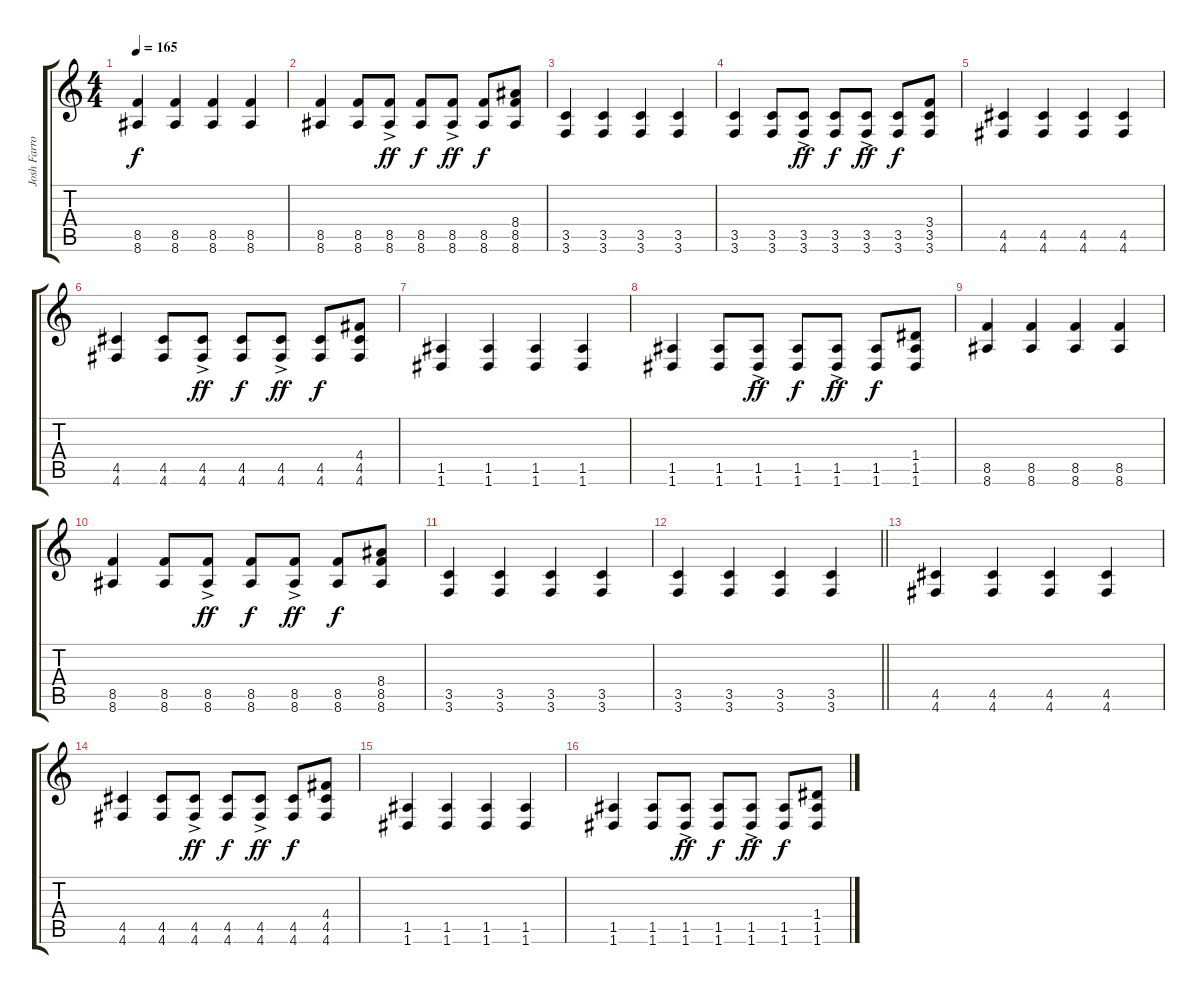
\track ("Josh Farro (Rhythm Guitar/Left)" "Josh Farro") {instrument distortionguitar}
\staff {score tabs}
\tuning (E4 B3 G3 D3 A2 D2) {hide}
\ts (4 4)
\tempo 165
\clef g2
\ks c
(8.5 8.6).4{dy f} (8.5 8.6).4 (8.5 8.6).4 (8.5 8.6).4 |
(8.5 8.6).4 (8.5 8.6).8 (8.5 8.6{ac}).8{dy ff} (8.5 8.6).8{dy f} (8.5 8.6{ac}).8{dy ff} (8.5 8.6).8{dy f} (8.4 8.5 8.6).8 |
(3.5 3.6).4 (3.5 3.6).4 (3.5 3.6).4 (3.5 3.6).4 |
(3.5 3.6).4 (3.5 3.6).8 (3.5 3.6{ac}).8{dy ff} (3.5 3.6).8{dy f} (3.5 3.6{ac}).8{dy ff} (3.5 3.6).8{dy f} (3.4 3.5 3.6).8 |
(4.5 4.6).4 (4.5 4.6).4 (4.5 4.6).4 (4.5 4.6).4 |
(4.5 4.6).4 (4.5 4.6).8 (4.5 4.6{ac}).8{dy ff} (4.5 4.6).8{dy f} (4.5 4.6{ac}).8{dy ff} (4.5 4.6).8{dy f} (4.4 4.5 4.6).8 |
(1.5 1.6).4 (1.5 1.6).4 (1.5 1.6).4 (1.5 1.6).4 |
(1.5 1.6).4 (1.5 1.6).8 (1.5 1.6{ac}).8{dy ff} (1.5 1.6).8{dy f} (1.5 1.6{ac}).8{dy ff} (1.5 1.6).8{dy f} (1.4 1.5 1.6).8 |
(8.5 8.6).4 (8.5 8.6).4 (8.5 8.6).4 (8.5 8.6).4 |
(8.5 8.6).4 (8.5 8.6).8 (8.5 8.6{ac}).8{dy ff} (8.5 8.6).8{dy f} (8.5 8.6{ac}).8{dy ff} (8.5 8.6).8{dy f} (8.4 8.5 8.6).8 |
(3.5 3.6).4 (3.5 3.6).4 (3.5 3.6).4 (3.5 3.6).4 |
\barLineRight lightlight
(3.5 3.6).4 (3.5 3.6).4 (3.5 3.6).4 (3.5 3.6).4 |
\section ("" "")
(4.5 4.6).4 (4.5 4.6).4 (4.5 4.6).4 (4.5 4.6).4 |
(4.5 4.6).4 (4.5 4.6).8 (4.5 4.6{ac}).8{dy ff} (4.5 4.6).8{dy f} (4.5 4.6{ac}).8{dy ff} (4.5 4.6).8{dy f} (4.4 4.5 4.6).8 |
(1.5 1.6).4 (1.5 1.6).4 (1.5 1.6).4 (1.5 1.6).4 |
(1.5 1.6).4 (1.5 1.6).8 (1.5 1.6{ac}).8{dy ff} (1.5 1.6).8{dy f} (1.5 1.6{ac}).8{dy ff} (1.5 1.6).8{dy f} (1.4 1.5 1.6).8
